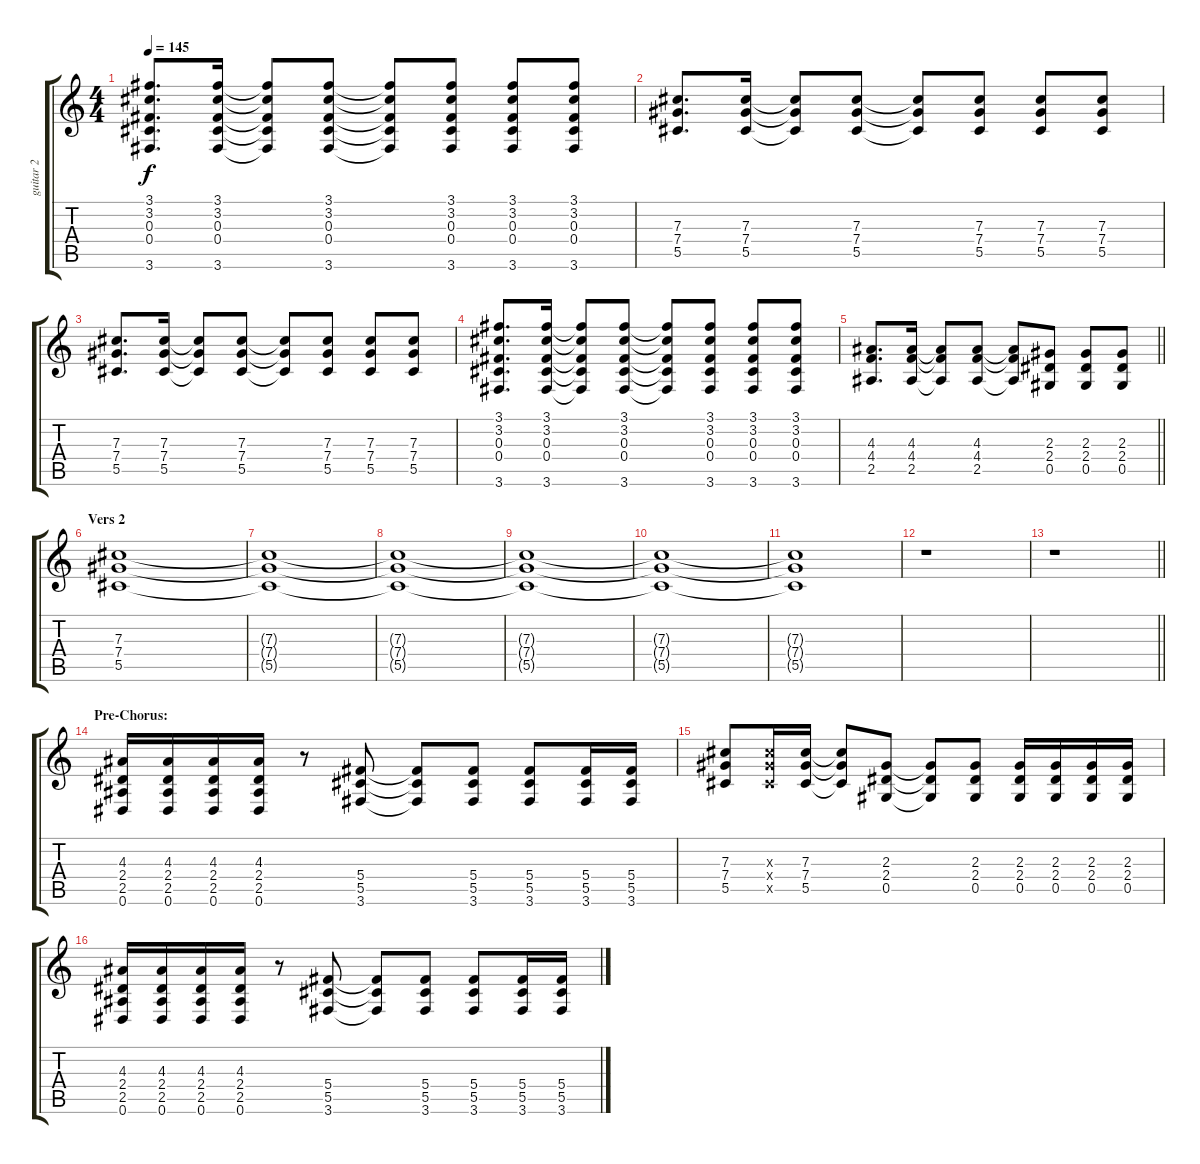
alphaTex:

\track ("guitar 2" "guitar 2") {instrument distortionguitar}
\staff {score tabs}
\tuning (Eb4 Bb3 Gb3 Db3 Ab2 Eb2) {hide}
\ts (4 4)
\tempo 145
\clef g2
\ks c
(3.1 3.2 0.3 0.4 3.6).8{d dy f} (3.1 3.2 0.3 0.4 3.6).16 (3.1{t} 3.2{t} 0.3{t} 0.4{t} 3.6{t}).8 (3.1 3.2 0.3 0.4 3.6).8 (3.1{t} 3.2{t} 0.3{t} 0.4{t} 3.6{t}).8 (3.1 3.2 0.3 0.4 3.6).8 (3.1 3.2 0.3 0.4 3.6).8 (3.1 3.2 0.3 0.4 3.6).8 |
(7.3 7.4 5.5).8{d} (7.3 7.4 5.5).16 (7.3{t} 7.4{t} 5.5{t}).8 (7.3 7.4 5.5).8 (7.3{t} 7.4{t} 5.5{t}).8 (7.3 7.4 5.5).8 (7.3 7.4 5.5).8 (7.3 7.4 5.5).8 |
(7.3 7.4 5.5).8{d} (7.3 7.4 5.5).16 (7.3{t} 7.4{t} 5.5{t}).8 (7.3 7.4 5.5).8 (7.3{t} 7.4{t} 5.5{t}).8 (7.3 7.4 5.5).8 (7.3 7.4 5.5).8 (7.3 7.4 5.5).8 |
(3.1 3.2 0.3 0.4 3.6).8{d} (3.1 3.2 0.3 0.4 3.6).16 (3.1{t} 3.2{t} 0.3{t} 0.4{t} 3.6{t}).8 (3.1 3.2 0.3 0.4 3.6).8 (3.1{t} 3.2{t} 0.3{t} 0.4{t} 3.6{t}).8 (3.1 3.2 0.3 0.4 3.6).8 (3.1 3.2 0.3 0.4 3.6).8 (3.1 3.2 0.3 0.4 3.6).8 |
\barLineRight lightlight
(4.3 4.4 2.5).8{d} (4.3 4.4 2.5).16 (4.3{t} 4.4{t} 2.5{t}).8 (4.3 4.4 2.5).8 (4.3{t} 4.4{t} 2.5{t}).8 (2.3 2.4 0.5).8 (2.3 2.4 0.5).8 (2.3 2.4 0.5).8 |
\section ("" "Vers 2")
(7.3 7.4 5.5).1 |
(7.3{t} 7.4{t} 5.5{t}).1 |
(7.3{t} 7.4{t} 5.5{t}).1{volume 0} |
(7.3{t} 7.4{t} 5.5{t}).1 |
(7.3{t} 7.4{t} 5.5{t}).1 |
(7.3{t} 7.4{t} 5.5{t}).1 |
r.1 |
\barLineRight lightlight
r.1 |
\section ("" "Pre-Chorus:")
(4.3 2.4 2.5 0.6).16{volume 11} (4.3 2.4 2.5 0.6).16 (4.3 2.4 2.5 0.6).16 (4.3 2.4 2.5 0.6).16 r.8 (5.4 5.5 3.6).8 (5.4{t} 5.5{t} 3.6{t}).8 (5.4 5.5 3.6).8 (5.4 5.5 3.6).8 (5.4 5.5 3.6).16 (5.4 5.5 3.6).16 |
(7.3 7.4 5.5).8 (7.3{x} 7.4{x} 5.5{x}).16 (7.3 7.4 5.5).16 (7.3{t} 7.4{t} 5.5{t}).8 (2.3 2.4 0.5).8 (2.3{t} 2.4{t} 0.5{t}).8 (2.3 2.4 0.5).8 (2.3 2.4 0.5).16 (2.3 2.4 0.5).16 (2.3 2.4 0.5).16 (2.3 2.4 0.5).16 |
(4.3 2.4 2.5 0.6).16 (4.3 2.4 2.5 0.6).16 (4.3 2.4 2.5 0.6).16 (4.3 2.4 2.5 0.6).16 r.8 (5.4 5.5 3.6).8 (5.4{t} 5.5{t} 3.6{t}).8 (5.4 5.5 3.6).8 (5.4 5.5 3.6).8 (5.4 5.5 3.6).16 (5.4 5.5 3.6).16
